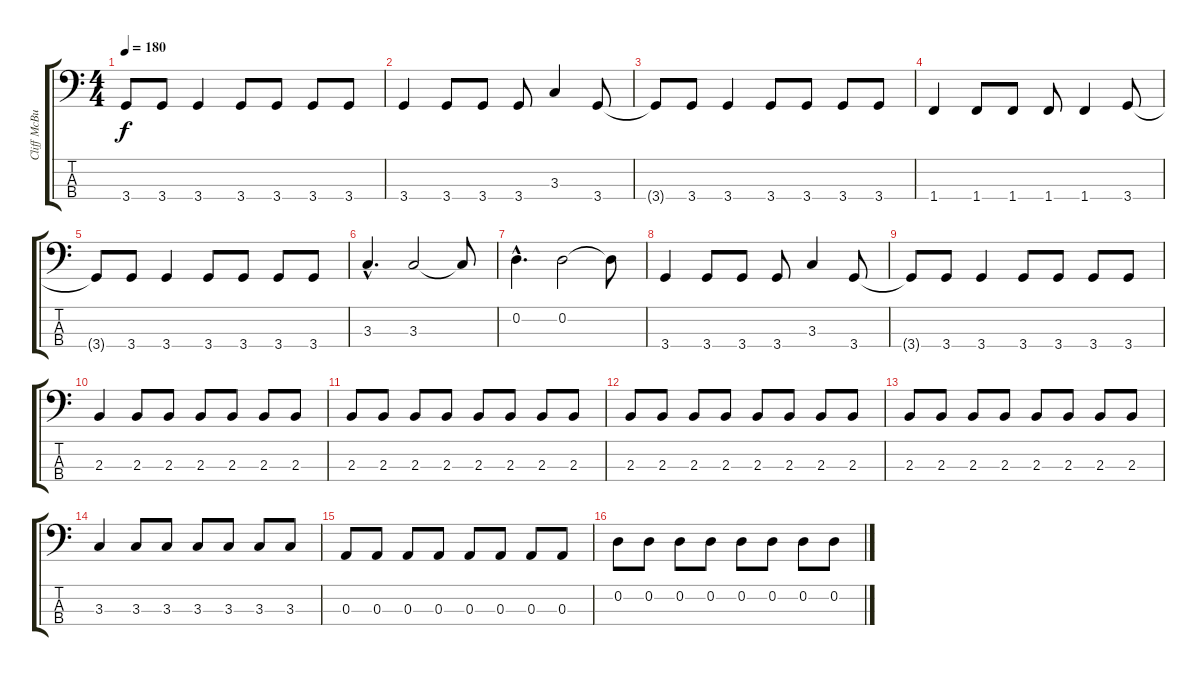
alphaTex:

\track ("Cliff McBurtney" "Cliff McBu") {instrument electricbasspick}
\staff {score tabs}
\tuning (G2 D2 A1 E1) {hide}
\ts (4 4)
\tempo 180
\clef f4
\ks c
3.4{t}.8{dy f} 3.4.8 3.4.4 3.4.8 3.4.8 3.4.8 3.4.8 |
3.4.4 3.4.8 3.4.8 3.4.8 3.3.4 3.4.8 |
3.4{t}.8 3.4.8 3.4.4 3.4.8 3.4.8 3.4.8 3.4.8 |
1.4.4 1.4.8 1.4.8 1.4.8 1.4.4 3.4.8 |
3.4{t}.8 3.4.8 3.4.4 3.4.8 3.4.8 3.4.8 3.4.8 |
3.3{hac}.4{d} 3.3.2 3.3{t}.8 |
0.2{hac}.4{d} 0.2.2 0.2{t}.8 |
3.4.4 3.4.8 3.4.8 3.4.8 3.3.4 3.4.8 |
3.4{t}.8 3.4.8 3.4.4 3.4.8 3.4.8 3.4.8 3.4.8 |
2.3.4 2.3.8 2.3.8 2.3.8 2.3.8 2.3.8 2.3.8 |
2.3.8 2.3.8 2.3.8 2.3.8 2.3.8 2.3.8 2.3.8 2.3.8 |
2.3.8 2.3.8 2.3.8 2.3.8 2.3.8 2.3.8 2.3.8 2.3.8 |
2.3.8 2.3.8 2.3.8 2.3.8 2.3.8 2.3.8 2.3.8 2.3.8 |
3.3.4 3.3.8 3.3.8 3.3.8 3.3.8 3.3.8 3.3.8 |
0.3.8 0.3.8 0.3.8 0.3.8 0.3.8 0.3.8 0.3.8 0.3.8 |
0.2.8 0.2.8 0.2.8 0.2.8 0.2.8 0.2.8 0.2.8 0.2.8
